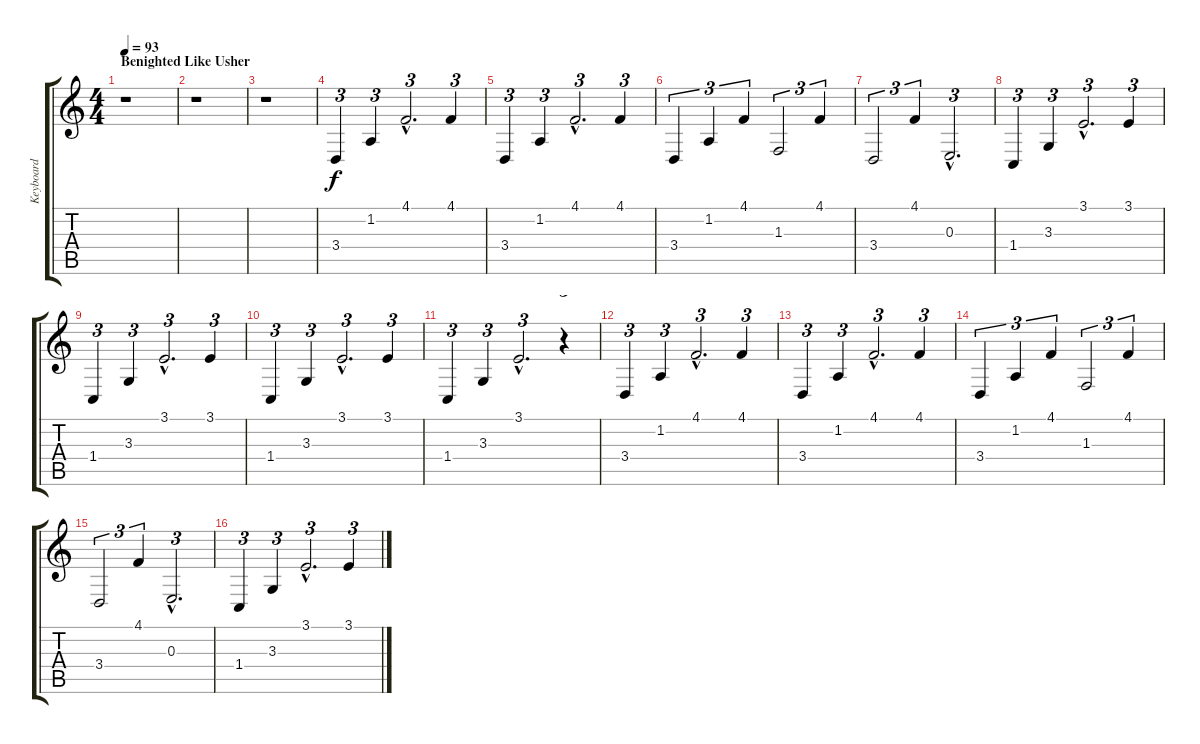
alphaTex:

\track ("Keyboard" "Keyboard") {instrument brightacousticpiano}
\staff {score tabs}
\tuning (Db4 Ab3 E3 B2 Gb2 B1) {hide}
\ts (4 4)
\section ("" "Benighted Like Usher")
\tempo 93
\tempo 134
\tempo 93
\clef g2
\ks c
r.1{dy f instrument brightacousticpiano} |
r.1 |
r.1 |
3.4.4{tu (3 2)} 1.2.4{tu (3 2)} 4.1{hac}.2{d tu (3 2)} 4.1.4{tu (3 2)} |
3.4.4{tu (3 2)} 1.2.4{tu (3 2)} 4.1{hac}.2{d tu (3 2)} 4.1.4{tu (3 2)} |
3.4.4{tu (3 2)} 1.2.4{tu (3 2)} 4.1.4{tu (3 2)} 1.3.2{tu (3 2)} 4.1.4{tu (3 2)} |
3.4.2{tu (3 2)} 4.1.4{tu (3 2)} 0.3{hac}.2{d tu (3 2)} |
1.4.4{tu (3 2)} 3.3.4{tu (3 2)} 3.1{hac}.2{d tu (3 2)} 3.1.4{tu (3 2)} |
1.4.4{tu (3 2)} 3.3.4{tu (3 2)} 3.1{hac}.2{d tu (3 2)} 3.1.4{tu (3 2)} |
1.4.4{tu (3 2)} 3.3.4{tu (3 2)} 3.1{hac}.2{d tu (3 2)} 3.1.4{tu (3 2)} |
1.4.4{tu (3 2)} 3.3.4{tu (3 2)} 3.1{hac}.2{d tu (3 2)} r.4{tu (3 2)} |
3.4.4{tu (3 2)} 1.2.4{tu (3 2)} 4.1{hac}.2{d tu (3 2)} 4.1.4{tu (3 2)} |
3.4.4{tu (3 2)} 1.2.4{tu (3 2)} 4.1{hac}.2{d tu (3 2)} 4.1.4{tu (3 2)} |
3.4.4{tu (3 2)} 1.2.4{tu (3 2)} 4.1.4{tu (3 2)} 1.3.2{tu (3 2)} 4.1.4{tu (3 2)} |
3.4.2{tu (3 2)} 4.1.4{tu (3 2)} 0.3{hac}.2{d tu (3 2)} |
1.4.4{tu (3 2)} 3.3.4{tu (3 2)} 3.1{hac}.2{d tu (3 2)} 3.1.4{tu (3 2)}
